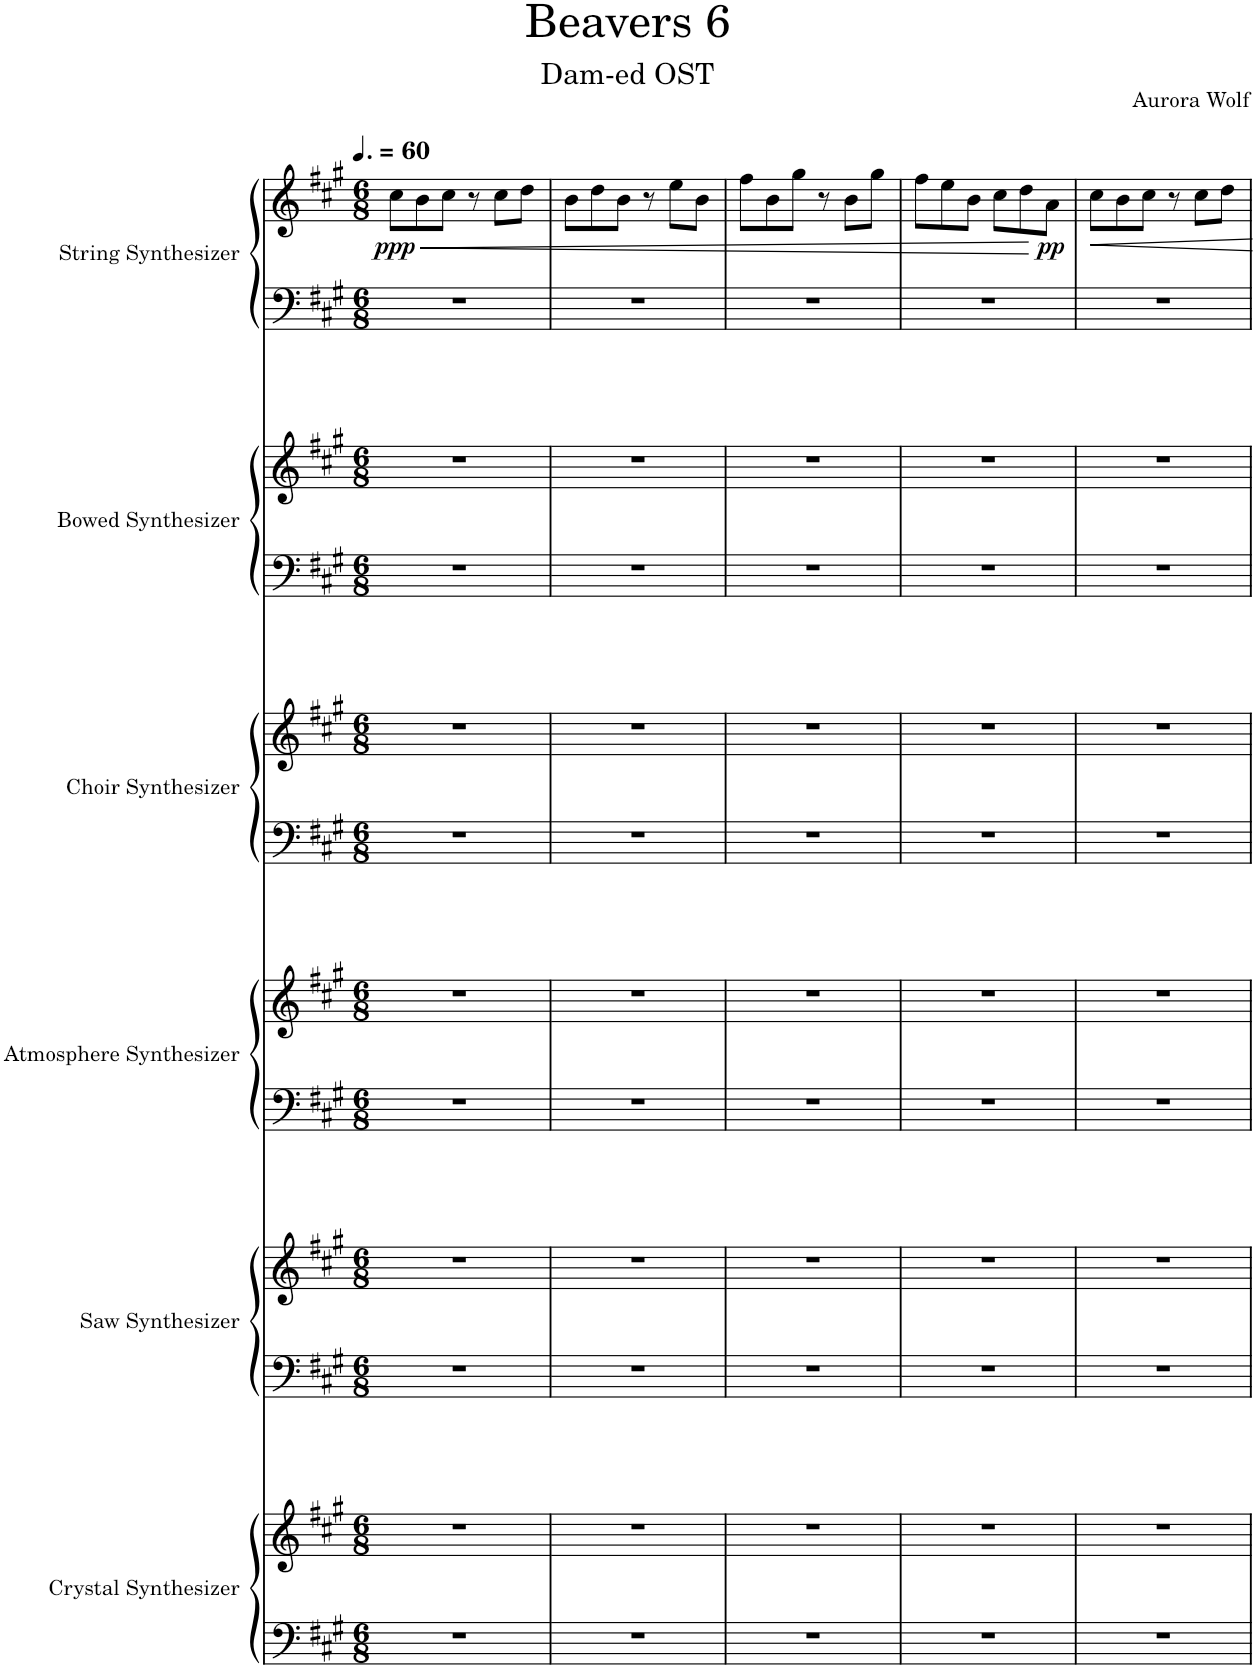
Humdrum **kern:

**kern	**kern	**kern	**kern	**kern	**kern	**kern	**kern	**kern	**kern	**kern	**kern	**dynam
*part6	*part6	*part5	*part5	*part4	*part4	*part3	*part3	*part2	*part2	*part1	*part1	*part1
*staff12	*staff11	*staff10	*staff9	*staff8	*staff7	*staff6	*staff5	*staff4	*staff3	*staff2	*staff1	*staff1/2
*I"Crystal Synthesizer	*	*I"Saw Synthesizer	*	*I"Atmosphere Synthesizer	*	*I"Choir Synthesizer	*	*I"Bowed Synthesizer	*	*I"String Synthesizer	*	*
*I'Synth.	*	*I'Synth.	*	*I'Synth.	*	*I'Synth.	*	*I'Synth.	*	*I'Synth.	*	*
*clefF4	*clefG2	*clefF4	*clefG2	*clefF4	*clefG2	*clefF4	*clefG2	*clefF4	*clefG2	*clefF4	*clefG2	*
*k[f#c#g#]	*k[f#c#g#]	*k[f#c#g#]	*k[f#c#g#]	*k[f#c#g#]	*k[f#c#g#]	*k[f#c#g#]	*k[f#c#g#]	*k[f#c#g#]	*k[f#c#g#]	*k[f#c#g#]	*k[f#c#g#]	*
*M6/8	*M6/8	*M6/8	*M6/8	*M6/8	*M6/8	*M6/8	*M6/8	*M6/8	*M6/8	*M6/8	*M6/8	*
*MM90	*MM90	*MM90	*MM90	*MM90	*MM90	*MM90	*MM90	*MM90	*MM90	*MM90	*MM90	*
=1	=1	=1	=1	=1	=1	=1	=1	=1	=1	=1	=1	=1
!	!	!	!	!	!	!	!	!	!	!	!	!LO:HP:b
!	!	!	!	!	!	!	!	!	!	!	!	!LO:DY:n=1:b
2.r	2.r	2.r	2.r	2.r	2.r	2.r	2.r	2.r	2.r	2.r	8cc#\L	< ppp
.	.	.	.	.	.	.	.	.	.	.	8b\	.
.	.	.	.	.	.	.	.	.	.	.	8cc#\J	.
.	.	.	.	.	.	.	.	.	.	.	8r	.
.	.	.	.	.	.	.	.	.	.	.	8cc#\L	.
.	.	.	.	.	.	.	.	.	.	.	8dd\J	.
=2	=2	=2	=2	=2	=2	=2	=2	=2	=2	=2	=2	=2
2.r	2.r	2.r	2.r	2.r	2.r	2.r	2.r	2.r	2.r	2.r	8b\L	.
.	.	.	.	.	.	.	.	.	.	.	8dd\	.
.	.	.	.	.	.	.	.	.	.	.	8b\J	.
.	.	.	.	.	.	.	.	.	.	.	8r	.
.	.	.	.	.	.	.	.	.	.	.	8ee\L	.
.	.	.	.	.	.	.	.	.	.	.	8b\J	.
=3	=3	=3	=3	=3	=3	=3	=3	=3	=3	=3	=3	=3
2.r	2.r	2.r	2.r	2.r	2.r	2.r	2.r	2.r	2.r	2.r	8ff#\L	.
.	.	.	.	.	.	.	.	.	.	.	8b\	.
.	.	.	.	.	.	.	.	.	.	.	8gg#\J	.
.	.	.	.	.	.	.	.	.	.	.	8r	.
.	.	.	.	.	.	.	.	.	.	.	8b\L	.
.	.	.	.	.	.	.	.	.	.	.	8gg#\J	.
=4	=4	=4	=4	=4	=4	=4	=4	=4	=4	=4	=4	=4
2.r	2.r	2.r	2.r	2.r	2.r	2.r	2.r	2.r	2.r	2.r	8ff#\L	.
.	.	.	.	.	.	.	.	.	.	.	8ee\	.
.	.	.	.	.	.	.	.	.	.	.	8b\J	.
.	.	.	.	.	.	.	.	.	.	.	8cc#\L	.
.	.	.	.	.	.	.	.	.	.	.	8dd\	.
!	!	!	!	!	!	!	!	!	!	!	!	!LO:DY:n=1:b
.	.	.	.	.	.	.	.	.	.	.	8a\J	[ pp
=5	=5	=5	=5	=5	=5	=5	=5	=5	=5	=5	=5	=5
2.r	2.r	2.r	2.r	2.r	2.r	2.r	2.r	2.r	2.r	2.r	8cc#\L	.
.	.	.	.	.	.	.	.	.	.	.	8b\	.
.	.	.	.	.	.	.	.	.	.	.	8cc#\J	.
.	.	.	.	.	.	.	.	.	.	.	8r	.
.	.	.	.	.	.	.	.	.	.	.	8cc#\L	.
.	.	.	.	.	.	.	.	.	.	.	8dd\J	.
=	=	=	=	=	=	=	=	=	=	=	=	=
*-	*-	*-	*-	*-	*-	*-	*-	*-	*-	*-	*-	*-
